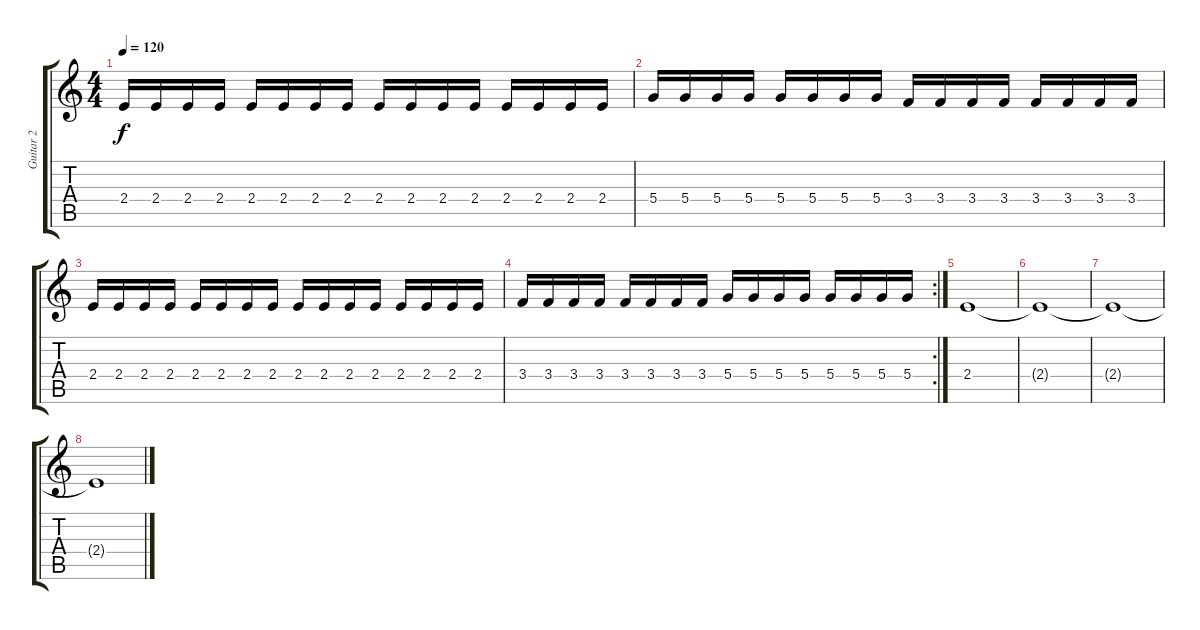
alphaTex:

\track ("Guitar 2" "Guitar 2") {instrument distortionguitar}
\staff {score tabs}
\tuning (E4 B3 G3 D3 A2 E2) {hide}
\ts (4 4)
\tempo 120
\clef g2
\ks c
2.4.16{dy f} 2.4.16 2.4.16 2.4.16 2.4.16 2.4.16 2.4.16 2.4.16 2.4.16 2.4.16 2.4.16 2.4.16 2.4.16 2.4.16 2.4.16 2.4.16 |
5.4.16 5.4.16 5.4.16 5.4.16 5.4.16 5.4.16 5.4.16 5.4.16 3.4.16 3.4.16 3.4.16 3.4.16 3.4.16 3.4.16 3.4.16 3.4.16 |
2.4.16 2.4.16 2.4.16 2.4.16 2.4.16 2.4.16 2.4.16 2.4.16 2.4.16 2.4.16 2.4.16 2.4.16 2.4.16 2.4.16 2.4.16 2.4.16 |
\rc 2
3.4.16 3.4.16 3.4.16 3.4.16 3.4.16 3.4.16 3.4.16 3.4.16 5.4.16 5.4.16 5.4.16 5.4.16 5.4.16 5.4.16 5.4.16 5.4.16 |
2.4.1 |
2.4{t}.1 |
2.4{t}.1 |
2.4{t}.1
